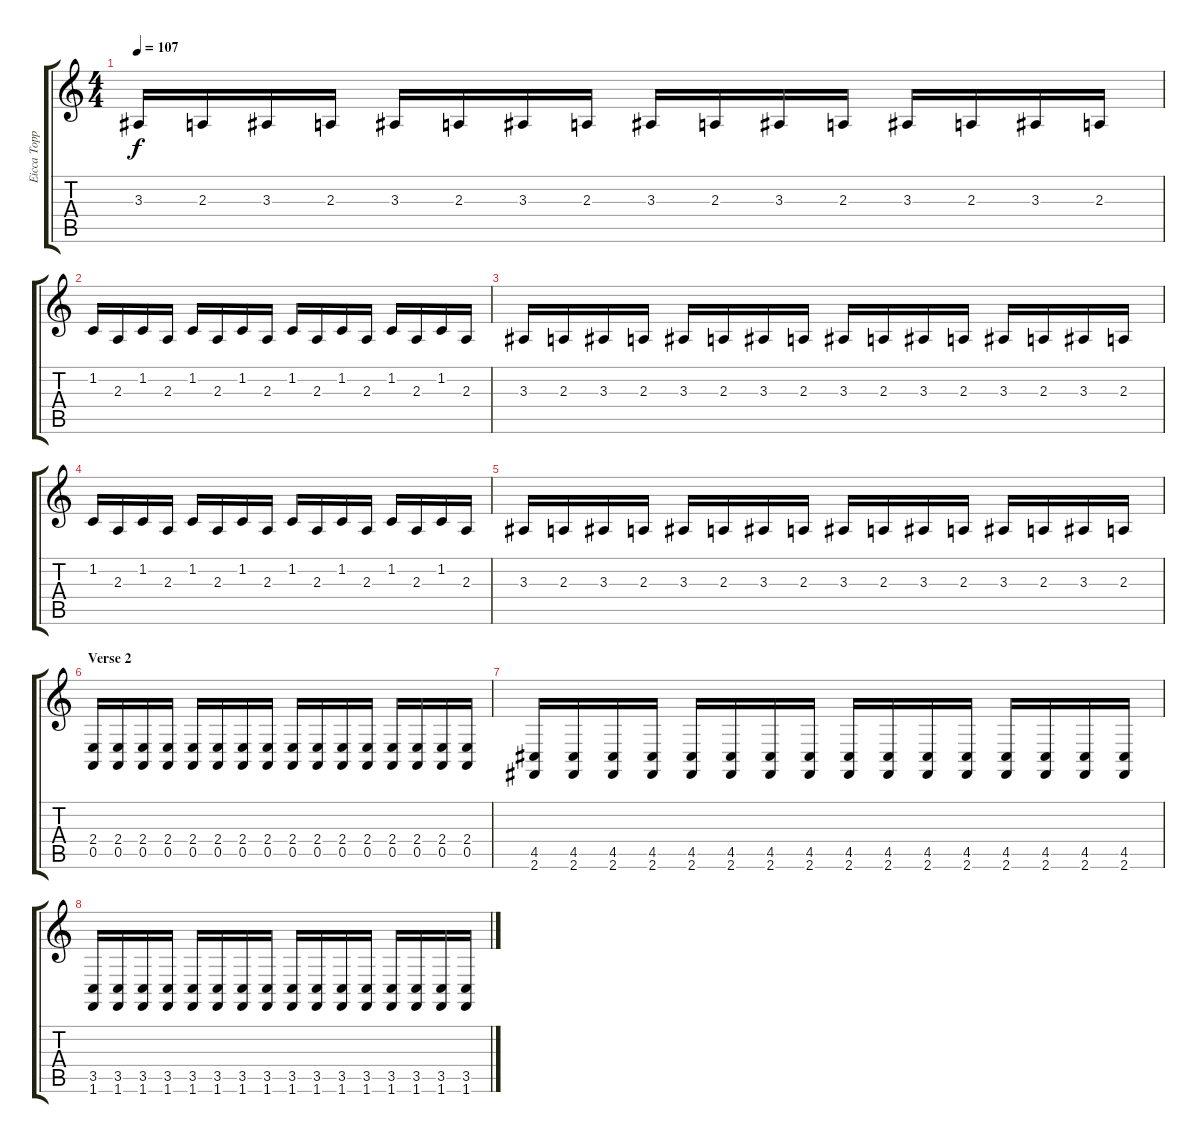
\track ("Eicca Toppinen" "Eicca Topp") {instrument cello}
\staff {score tabs}
\tuning (E4 B3 G3 D3 A2 E2) {hide}
\ts (4 4)
\tempo 107
\clef g2
\ks c
3.3.16{dy f} 2.3.16 3.3.16 2.3.16 3.3.16 2.3.16 3.3.16 2.3.16 3.3.16 2.3.16 3.3.16 2.3.16 3.3.16 2.3.16 3.3.16 2.3.16 |
1.2.16 2.3.16 1.2.16 2.3.16 1.2.16 2.3.16 1.2.16 2.3.16 1.2.16 2.3.16 1.2.16 2.3.16 1.2.16 2.3.16 1.2.16 2.3.16 |
3.3.16 2.3.16 3.3.16 2.3.16 3.3.16 2.3.16 3.3.16 2.3.16 3.3.16 2.3.16 3.3.16 2.3.16 3.3.16 2.3.16 3.3.16 2.3.16 |
1.2.16 2.3.16 1.2.16 2.3.16 1.2.16 2.3.16 1.2.16 2.3.16 1.2.16 2.3.16 1.2.16 2.3.16 1.2.16 2.3.16 1.2.16 2.3.16 |
3.3.16 2.3.16 3.3.16 2.3.16 3.3.16 2.3.16 3.3.16 2.3.16 3.3.16 2.3.16 3.3.16 2.3.16 3.3.16 2.3.16 3.3.16 2.3.16 |
\section ("" "Verse 2")
(2.4 0.5).16{balance 0 instrument contrabass} (2.4 0.5).16 (2.4 0.5).16 (2.4 0.5).16 (2.4 0.5).16 (2.4 0.5).16 (2.4 0.5).16 (2.4 0.5).16 (2.4 0.5).16 (2.4 0.5).16 (2.4 0.5).16 (2.4 0.5).16 (2.4 0.5).16 (2.4 0.5).16 (2.4 0.5).16 (2.4 0.5).16 |
(4.5 2.6).16 (4.5 2.6).16 (4.5 2.6).16 (4.5 2.6).16 (4.5 2.6).16 (4.5 2.6).16 (4.5 2.6).16 (4.5 2.6).16 (4.5 2.6).16 (4.5 2.6).16 (4.5 2.6).16 (4.5 2.6).16 (4.5 2.6).16 (4.5 2.6).16 (4.5 2.6).16 (4.5 2.6).16 |
(3.5 1.6).16 (3.5 1.6).16 (3.5 1.6).16 (3.5 1.6).16 (3.5 1.6).16 (3.5 1.6).16 (3.5 1.6).16 (3.5 1.6).16 (3.5 1.6).16 (3.5 1.6).16 (3.5 1.6).16 (3.5 1.6).16 (3.5 1.6).16 (3.5 1.6).16 (3.5 1.6).16 (3.5 1.6).16
